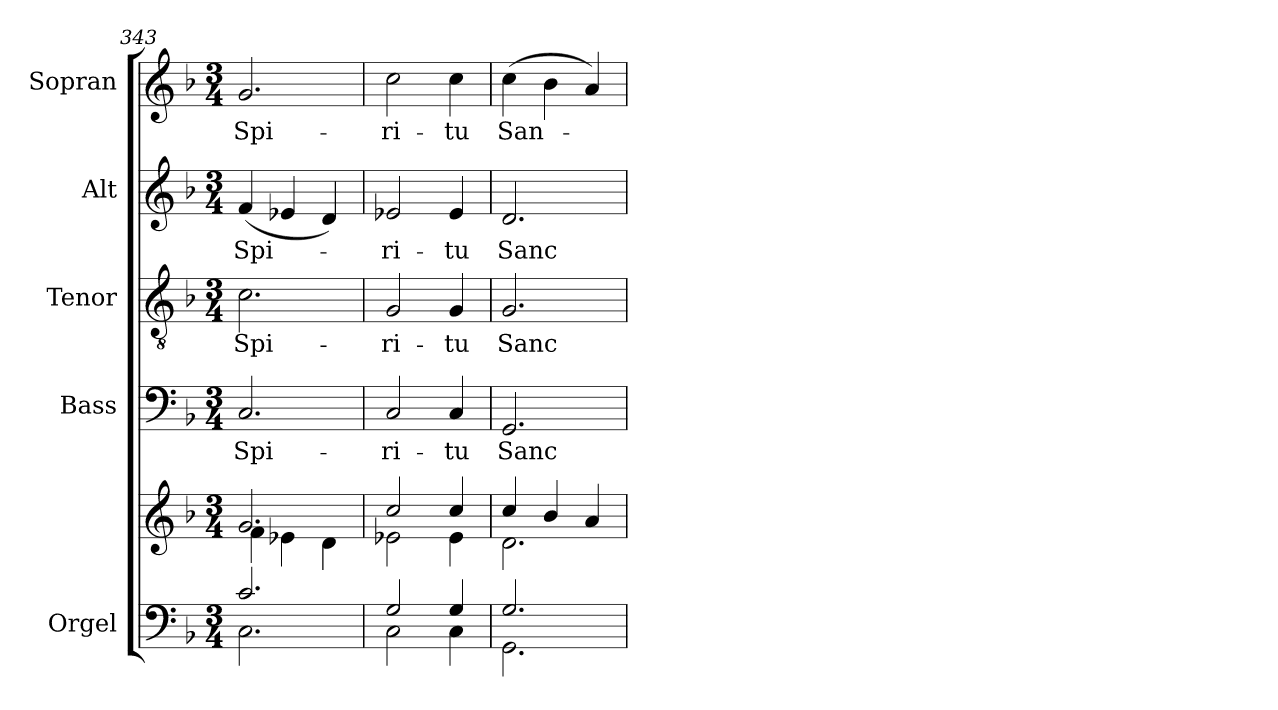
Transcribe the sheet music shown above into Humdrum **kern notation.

**kern	**kern	**kern	**text	**kern	**text	**kern	**text	**kern	**text
*part5	*part5	*part4	*part4	*part3	*part3	*part2	*part2	*part1	*part1
*staff6	*staff5	*staff4	*staff4	*staff3	*staff3	*staff2	*staff2	*staff1	*staff1
*I"Orgel	*	*I"Bass	*	*I"Tenor	*	*I"Alt	*	*I"Sopran	*
*I'Org.	*	*I'B	*	*I'T	*	*I'A	*	*I'S	*
*clefF4	*clefG2	*clefF4	*	*clefGv2	*	*clefG2	*	*clefG2	*
*k[b-]	*k[b-]	*k[b-]	*	*k[b-]	*	*k[b-]	*	*k[b-]	*
*F:	*F:	*F:	*	*F:	*	*F:	*	*F:	*
*M3/4	*M3/4	*M3/4	*	*M3/4	*	*M3/4	*	*M3/4	*
=343	=343	=343	=343	=343	=343	=343	=343	=343	=343
*^	*^	*	*	*	*	*	*	*	*
!	!	!	!	!	!LO:LY:b	!	!LO:LY:b	!	!LO:LY:b	!	!LO:LY:b
2.c!/	2.C!\	2.g!/	4f!\	2.C/	Spi-	2.c\	Spi-	(<4f/	Spi-	2.g/	Spi-
.	.	.	4e-X!\	.	.	.	.	4e-X/	.	.	.
.	.	.	4d!\	.	.	.	.	4d/)	.	.	.
!!LO:LB:g=z
=344	=344	=344	=344	=344	=344	=344	=344	=344	=344	=344	=344
!	!	!	!	!	!LO:LY:b	!	!LO:LY:b	!	!LO:LY:b	!	!LO:LY:b
2G!/	2C!\	2cc!/	2e-X!\	2C/	-ri-	2G/	-ri-	2e-X/	-ri-	2cc\	-ri-
!	!	!	!	!	!LO:LY:b	!	!LO:LY:b	!	!LO:LY:b	!	!LO:LY:b
4G!/	4C!\	4cc!/	4e-!\	4C/	-tu	4G/	-tu	4e-/	-tu	4cc\	-tu
=345	=345	=345	=345	=345	=345	=345	=345	=345	=345	=345	=345
!	!	!	!	!	!LO:LY:b	!	!LO:LY:b	!	!LO:LY:b	!	!LO:LY:b
2.G!/	2.GG!\	4cc!/	2.d!\	2.GG/	Sanc-	2.G/	Sanc-	2.d/	Sanc-	(>4cc\	San-
.	.	4b-!/	.	.	.	.	.	.	.	4b-\	.
.	.	4a!/	.	.	.	.	.	.	.	4a/)	.
*v	*v	*	*	*	*	*	*	*	*	*	*
*	*v	*v	*	*	*	*	*	*	*	*
=	=	=	=	=	=	=	=	=	=
*-	*-	*-	*-	*-	*-	*-	*-	*-	*-
